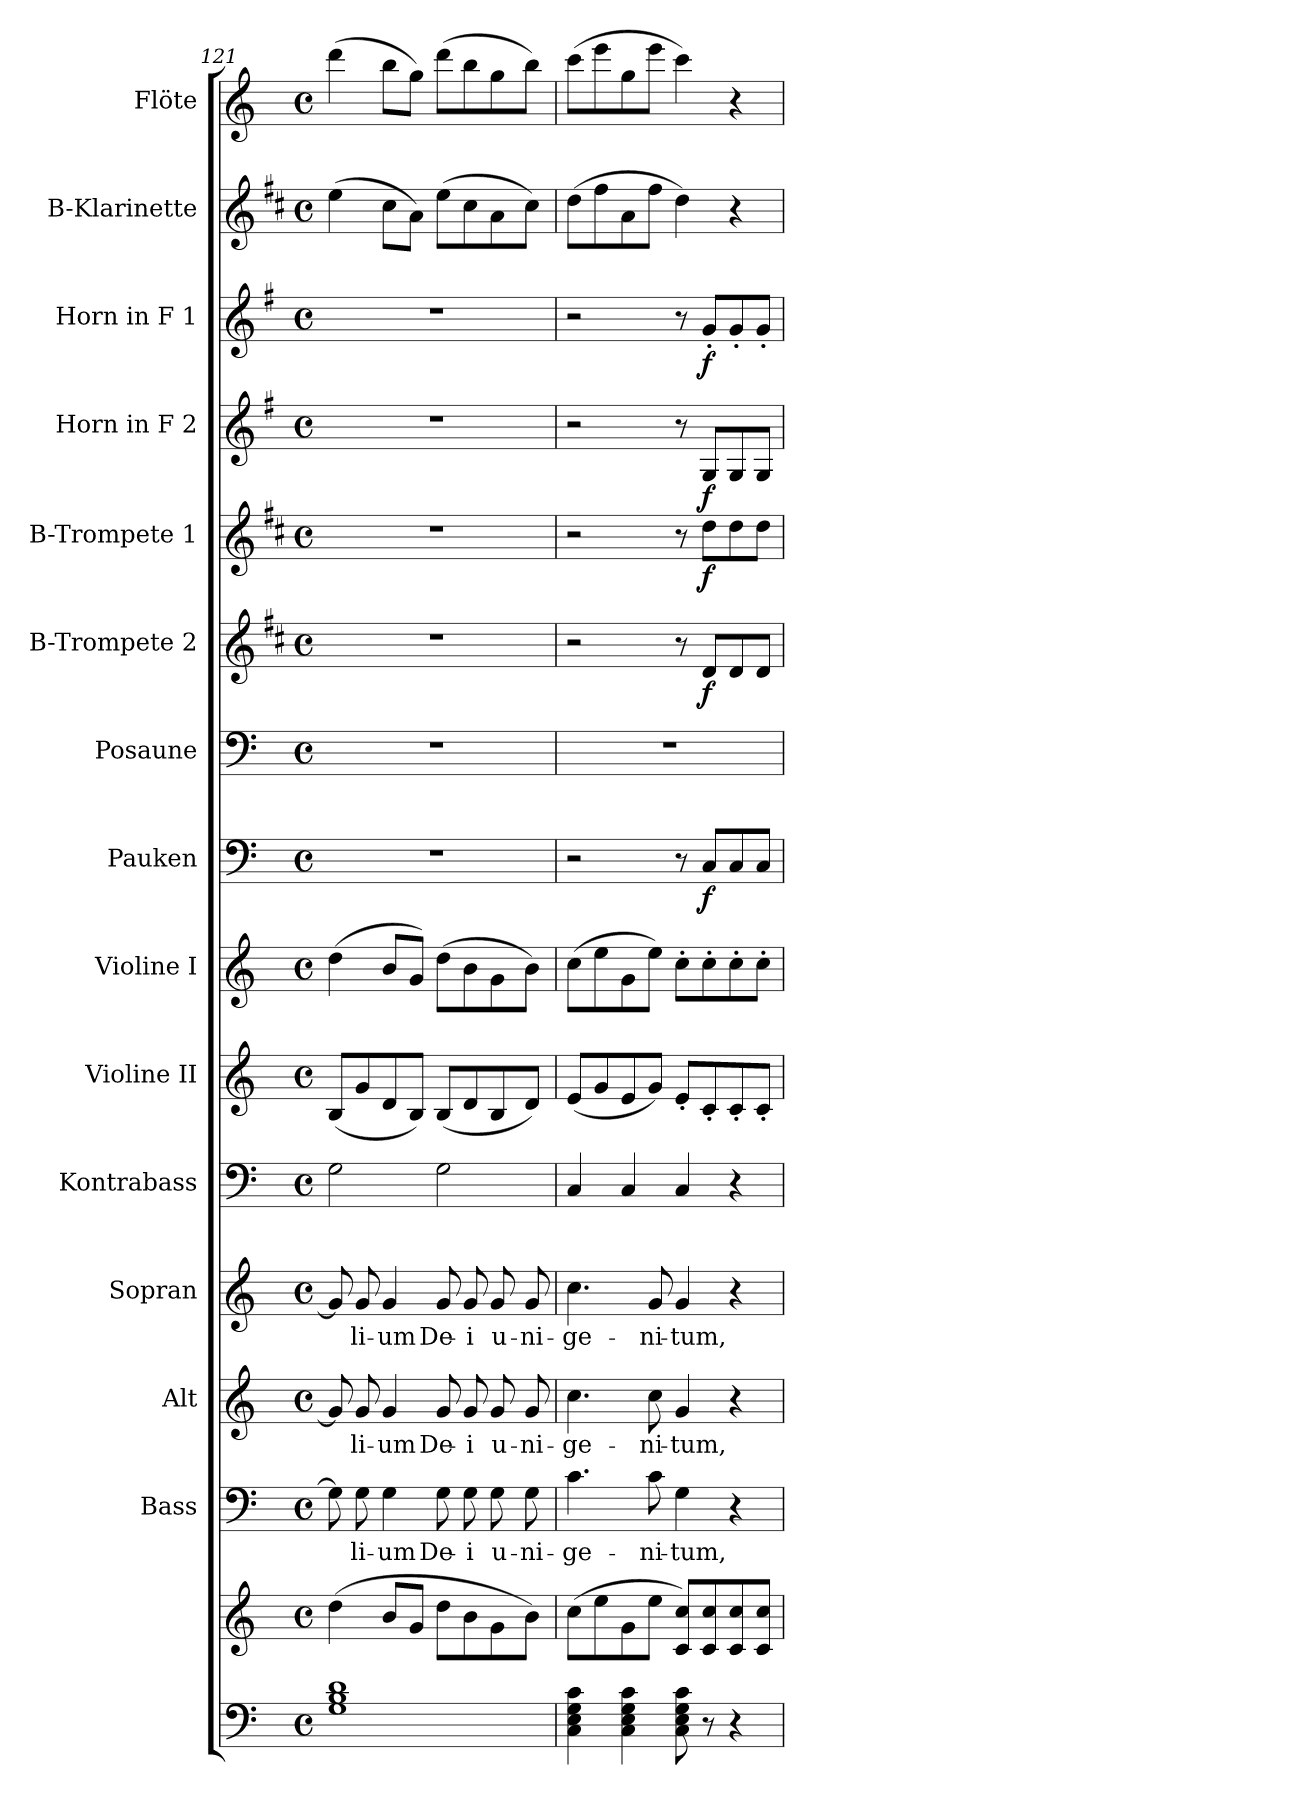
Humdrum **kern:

**kern	**kern	**kern	**text	**kern	**text	**kern	**text	**kern	**kern	**kern	**kern	**dynam	**kern	**kern	**dynam	**kern	**dynam	**kern	**dynam	**kern	**dynam	**kern	**kern
*part15	*part15	*part14	*part14	*part13	*part13	*part12	*part12	*part11	*part10	*part9	*part8	*part8	*part7	*part6	*part6	*part5	*part5	*part4	*part4	*part3	*part3	*part2	*part1
*staff16	*staff15	*staff14	*staff14	*staff13	*staff13	*staff12	*staff12	*staff11	*staff10	*staff9	*staff8	*staff8	*staff7	*staff6	*staff6	*staff5	*staff5	*staff4	*staff4	*staff3	*staff3	*staff2	*staff1
*	*	*I"Bass	*	*I"Alt	*	*I"Sopran	*	*I"Kontrabass	*I"Violine II	*I"Violine I	*I"Pauken	*	*I"Posaune	*I"B-Trompete 2	*	*I"B-Trompete 1	*	*I"Horn in F 2	*	*I"Horn in F 1	*	*I"B-Klarinette	*I"Flöte
*	*	*I'B.	*	*I'A.	*	*I'S.	*	*I'Kb.	*I'Vl. II	*I'Vl. I	*I'Pk.	*	*I'Pos.	*I'B Trp. 2	*	*I'B Trp. 1	*	*	*	*	*	*I'B Kl.	*I'Fl.
*clefF4	*clefG2	*clefF4	*	*clefG2	*	*clefG2	*	*clefF4	*clefG2	*clefG2	*clefF4	*	*clefF4	*clefG2	*	*clefG2	*	*clefG2	*	*clefG2	*	*clefG2	*clefG2
*	*	*	*	*	*	*	*	*ITrd7c12	*	*	*	*	*	*ITrd1c2	*	*ITrd1c2	*	*ITrd4c7	*	*ITrd4c7	*	*ITrd1c2	*
*k[]	*k[]	*k[]	*	*k[]	*	*k[]	*	*k[]	*k[]	*k[]	*k[]	*	*k[]	*k[]	*	*k[]	*	*k[]	*	*k[]	*	*k[]	*k[]
*C:	*C:	*C:	*	*C:	*	*C:	*	*C:	*C:	*C:	*C:	*	*C:	*C:	*	*C:	*	*C:	*	*C:	*	*C:	*C:
*M4/4	*M4/4	*M4/4	*	*M4/4	*	*M4/4	*	*M4/4	*M4/4	*M4/4	*M4/4	*	*M4/4	*M4/4	*	*M4/4	*	*M4/4	*	*M4/4	*	*M4/4	*M4/4
*met(c)	*met(c)	*met(c)	*	*met(c)	*	*met(c)	*	*met(c)	*met(c)	*met(c)	*met(c)	*	*met(c)	*met(c)	*	*met(c)	*	*met(c)	*	*met(c)	*	*met(c)	*met(c)
=121	=121	=121	=121	=121	=121	=121	=121	=121	=121	=121	=121	=121	=121	=121	=121	=121	=121	=121	=121	=121	=121	=121	=121
1G 1B 1d	(>4dd\	8G\]	.	8g/]	.	8g/]	.	2GG\	(<8B/L	(>4dd\	1r	.	1r	1r	.	1r	.	1r	.	1r	.	(>4dd\	(>4ddd\
!	!	!	!LO:LY:b	!	!LO:LY:b	!	!LO:LY:b	!	!	!	!	!	!	!	!	!	!	!	!	!	!	!	!
.	.	8G\	-li-	8g/	-li-	8g/	-li-	.	8g/	.	.	.	.	.	.	.	.	.	.	.	.	.	.
!	!	!	!LO:LY:b	!	!LO:LY:b	!	!LO:LY:b	!	!	!	!	!	!	!	!	!	!	!	!	!	!	!	!
.	8b/L	4G\	-um	4g/	-um	4g/	-um	.	8d/	8b/L	.	.	.	.	.	.	.	.	.	.	.	8b\L	8bb\L
.	8g/J	.	.	.	.	.	.	.	8B/J)	8g/J)	.	.	.	.	.	.	.	.	.	.	.	8g\J)	8gg\J)
!	!	!	!LO:LY:b	!	!LO:LY:b	!	!LO:LY:b	!	!	!	!	!	!	!	!	!	!	!	!	!	!	!	!
.	8dd\L	8G\	De-	8g/	De-	8g/	De-	2GG\	(<8B/L	(>8dd\L	.	.	.	.	.	.	.	.	.	.	.	(>8dd\L	(>8ddd\L
!	!	!	!LO:LY:b	!	!LO:LY:b	!	!LO:LY:b	!	!	!	!	!	!	!	!	!	!	!	!	!	!	!	!
.	8b\	8G\	-i	8g/	-i	8g/	-i	.	8d/	8b\	.	.	.	.	.	.	.	.	.	.	.	8b\	8bb\
!	!	!	!LO:LY:b	!	!LO:LY:b	!	!LO:LY:b	!	!	!	!	!	!	!	!	!	!	!	!	!	!	!	!
.	8g\	8G\	u-	8g/	u-	8g/	u-	.	8B/	8g\	.	.	.	.	.	.	.	.	.	.	.	8g\	8gg\
!	!	!	!LO:LY:b	!	!LO:LY:b	!	!LO:LY:b	!	!	!	!	!	!	!	!	!	!	!	!	!	!	!	!
.	8b\J)	8G\	-ni-	8g/	-ni-	8g/	-ni-	.	8d/J)	8b\J)	.	.	.	.	.	.	.	.	.	.	.	8b\J)	8bb\J)
!!LO:PB:g=z
=122	=122	=122	=122	=122	=122	=122	=122	=122	=122	=122	=122	=122	=122	=122	=122	=122	=122	=122	=122	=122	=122	=122	=122
!	!	!	!LO:LY:b	!	!LO:LY:b	!	!LO:LY:b	!	!	!	!	!	!	!	!	!	!	!	!	!	!	!	!
4C\ 4E\ 4G\ 4c\	(>8cc\L	4.c\	-ge-	4.cc\	-ge-	4.cc\	-ge-	4CC/	(<8e/L	(>8cc\L	2r	.	1r	2r	.	2r	.	2r	.	2r	.	(>8cc\L	(>8ccc\L
.	8ee\	.	.	.	.	.	.	.	8g/	8ee\	.	.	.	.	.	.	.	.	.	.	.	8ee\	8eee\
4C\ 4E\ 4G\ 4c\	8g\	.	.	.	.	.	.	4CC/	8e/	8g\	.	.	.	.	.	.	.	.	.	.	.	8g\	8gg\
!	!	!	!LO:LY:b	!	!LO:LY:b	!	!LO:LY:b	!	!	!	!	!	!	!	!	!	!	!	!	!	!	!	!
.	8ee\J	8c\	-ni-	8cc\	-ni-	8g/	-ni-	.	8g/J)	8ee\J)	.	.	.	.	.	.	.	.	.	.	.	8ee\J	8eee\J
!	!	!	!LO:LY:b	!	!LO:LY:b	!	!LO:LY:b	!	!	!	!	!	!	!	!	!	!	!	!	!	!	!	!
8C\ 8E\ 8G\ 8c\	8c/ 8cc/L)	4G\	-tum,	4g/	-tum,	4g/	-tum,	4CC/	8e'</L	8cc'>\L	8r	.	.	8r	.	8r	.	8r	.	8r	.	4cc\)	4ccc\)
!	!	!	!	!	!	!	!	!	!	!	!	!LO:DY:b	!	!	!LO:DY:b	!	!LO:DY:b	!	!LO:DY:b	!	!LO:DY:b	!	!
8r	8c/ 8cc/	.	.	.	.	.	.	.	8c'</	8cc'>\	8C/L	f	.	8c/L	f	8cc\L	f	8C/L	f	8c'</L	f	.	.
4r	8c/ 8cc/	4r	.	4r	.	4r	.	4r	8c'</	8cc'>\	8C/	.	.	8c/	.	8cc\	.	8C/	.	8c'</	.	4r	4r
.	8c/ 8cc/J	.	.	.	.	.	.	.	8c'</J	8cc'>\J	8C/J	.	.	8c/J	.	8cc\J	.	8C/J	.	8c'</J	.	.	.
=	=	=	=	=	=	=	=	=	=	=	=	=	=	=	=	=	=	=	=	=	=	=	=
*-	*-	*-	*-	*-	*-	*-	*-	*-	*-	*-	*-	*-	*-	*-	*-	*-	*-	*-	*-	*-	*-	*-	*-
